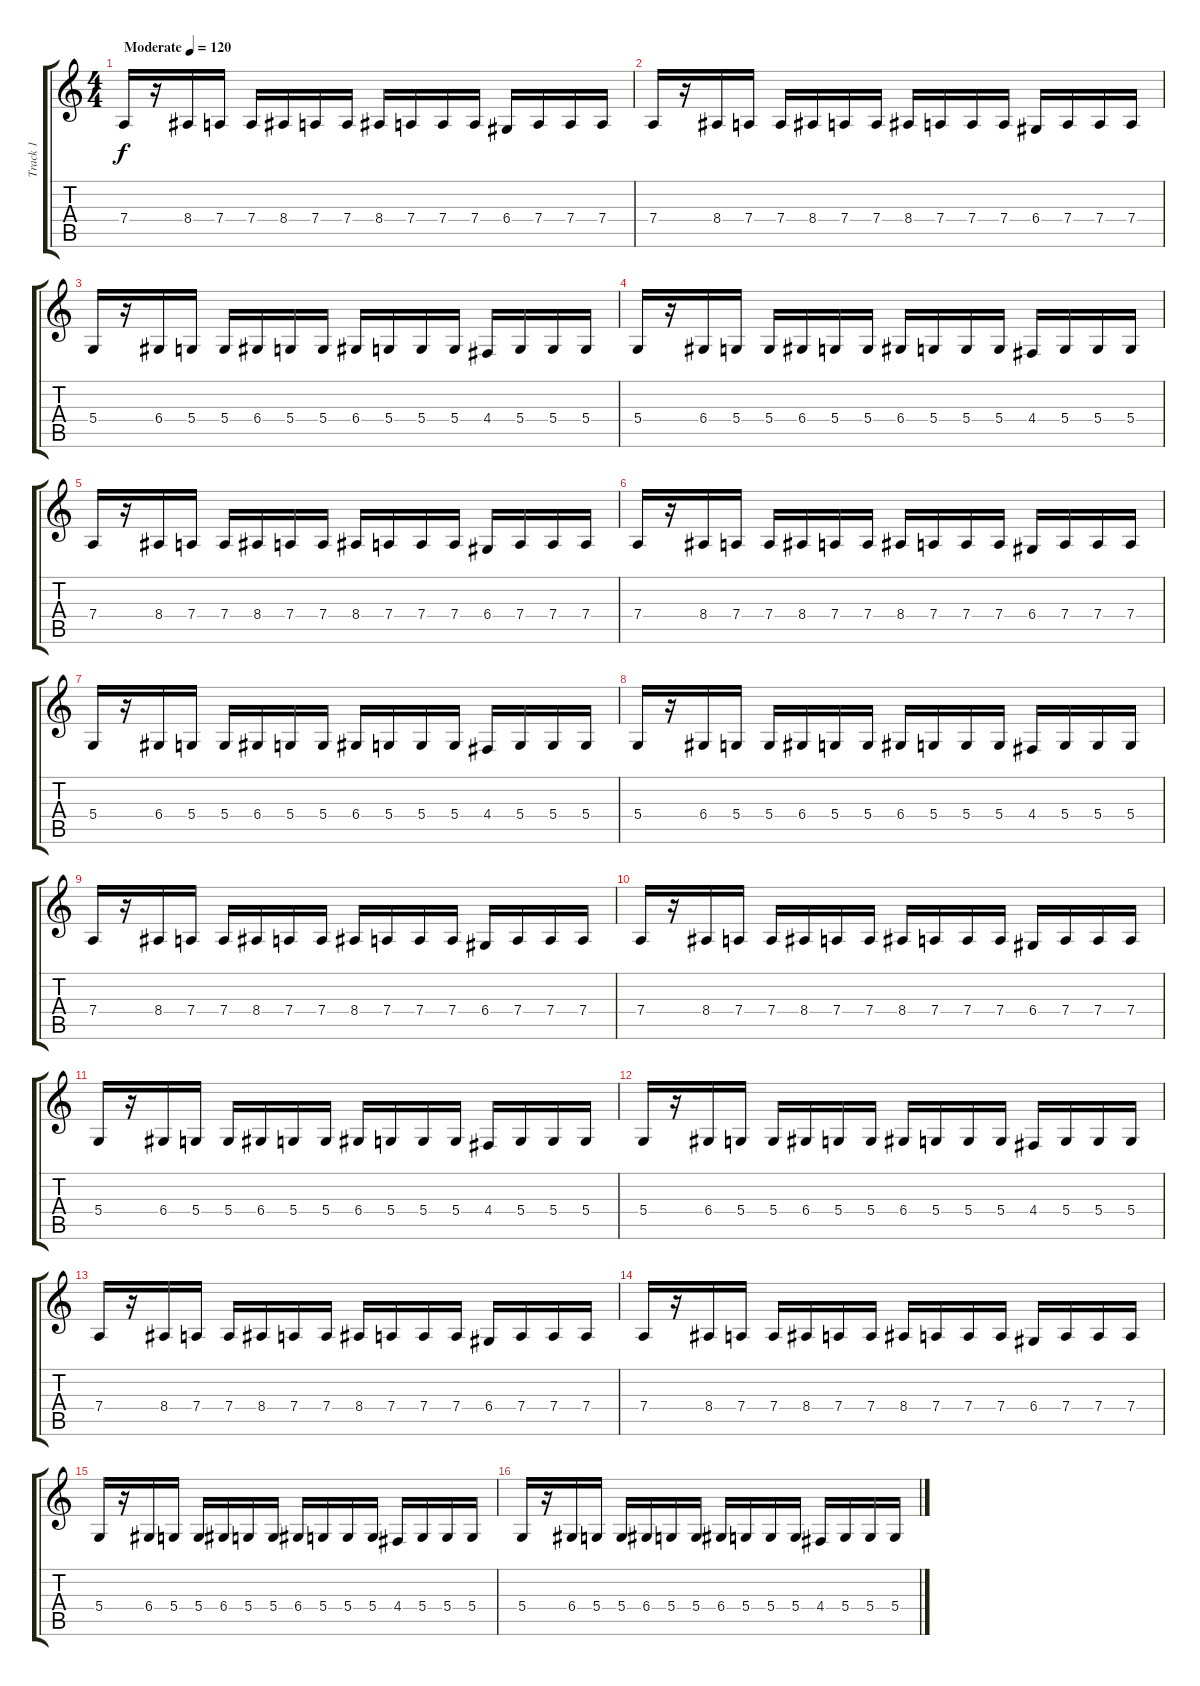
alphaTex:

\track ("Track 1" "Track 1") {instrument pizzicatostrings}
\staff {score tabs}
\tuning (E4 B3 G3 D3 A2 E2) {hide}
\ts (4 4)
\tempo (120 "Moderate")
\clef g2
\ks c
7.4.16{dy f instrument pizzicatostrings} r.16 8.4.16 7.4.16 7.4.16 8.4.16 7.4.16 7.4.16 8.4.16 7.4.16 7.4.16 7.4.16 6.4.16 7.4.16 7.4.16 7.4.16 |
7.4.16 r.16 8.4.16 7.4.16 7.4.16 8.4.16 7.4.16 7.4.16 8.4.16 7.4.16 7.4.16 7.4.16 6.4.16 7.4.16 7.4.16 7.4.16 |
5.4.16 r.16 6.4.16 5.4.16 5.4.16 6.4.16 5.4.16 5.4.16 6.4.16 5.4.16 5.4.16 5.4.16 4.4.16 5.4.16 5.4.16 5.4.16 |
5.4.16 r.16 6.4.16 5.4.16 5.4.16 6.4.16 5.4.16 5.4.16 6.4.16 5.4.16 5.4.16 5.4.16 4.4.16 5.4.16 5.4.16 5.4.16 |
7.4.16 r.16 8.4.16 7.4.16 7.4.16 8.4.16 7.4.16 7.4.16 8.4.16 7.4.16 7.4.16 7.4.16 6.4.16 7.4.16 7.4.16 7.4.16 |
7.4.16 r.16 8.4.16 7.4.16 7.4.16 8.4.16 7.4.16 7.4.16 8.4.16 7.4.16 7.4.16 7.4.16 6.4.16 7.4.16 7.4.16 7.4.16 |
5.4.16 r.16 6.4.16 5.4.16 5.4.16 6.4.16 5.4.16 5.4.16 6.4.16 5.4.16 5.4.16 5.4.16 4.4.16 5.4.16 5.4.16 5.4.16 |
5.4.16 r.16 6.4.16 5.4.16 5.4.16 6.4.16 5.4.16 5.4.16 6.4.16 5.4.16 5.4.16 5.4.16 4.4.16 5.4.16 5.4.16 5.4.16 |
7.4.16 r.16 8.4.16 7.4.16 7.4.16 8.4.16 7.4.16 7.4.16 8.4.16 7.4.16 7.4.16 7.4.16 6.4.16 7.4.16 7.4.16 7.4.16 |
7.4.16 r.16 8.4.16 7.4.16 7.4.16 8.4.16 7.4.16 7.4.16 8.4.16 7.4.16 7.4.16 7.4.16 6.4.16 7.4.16 7.4.16 7.4.16 |
5.4.16 r.16 6.4.16 5.4.16 5.4.16 6.4.16 5.4.16 5.4.16 6.4.16 5.4.16 5.4.16 5.4.16 4.4.16 5.4.16 5.4.16 5.4.16 |
5.4.16 r.16 6.4.16 5.4.16 5.4.16 6.4.16 5.4.16 5.4.16 6.4.16 5.4.16 5.4.16 5.4.16 4.4.16 5.4.16 5.4.16 5.4.16 |
7.4.16 r.16 8.4.16 7.4.16 7.4.16 8.4.16 7.4.16 7.4.16 8.4.16 7.4.16 7.4.16 7.4.16 6.4.16 7.4.16 7.4.16 7.4.16 |
7.4.16 r.16 8.4.16 7.4.16 7.4.16 8.4.16 7.4.16 7.4.16 8.4.16 7.4.16 7.4.16 7.4.16 6.4.16 7.4.16 7.4.16 7.4.16 |
5.4.16 r.16 6.4.16 5.4.16 5.4.16 6.4.16 5.4.16 5.4.16 6.4.16 5.4.16 5.4.16 5.4.16 4.4.16 5.4.16 5.4.16 5.4.16 |
5.4.16 r.16 6.4.16 5.4.16 5.4.16 6.4.16 5.4.16 5.4.16 6.4.16 5.4.16 5.4.16 5.4.16 4.4.16 5.4.16 5.4.16 5.4.16
